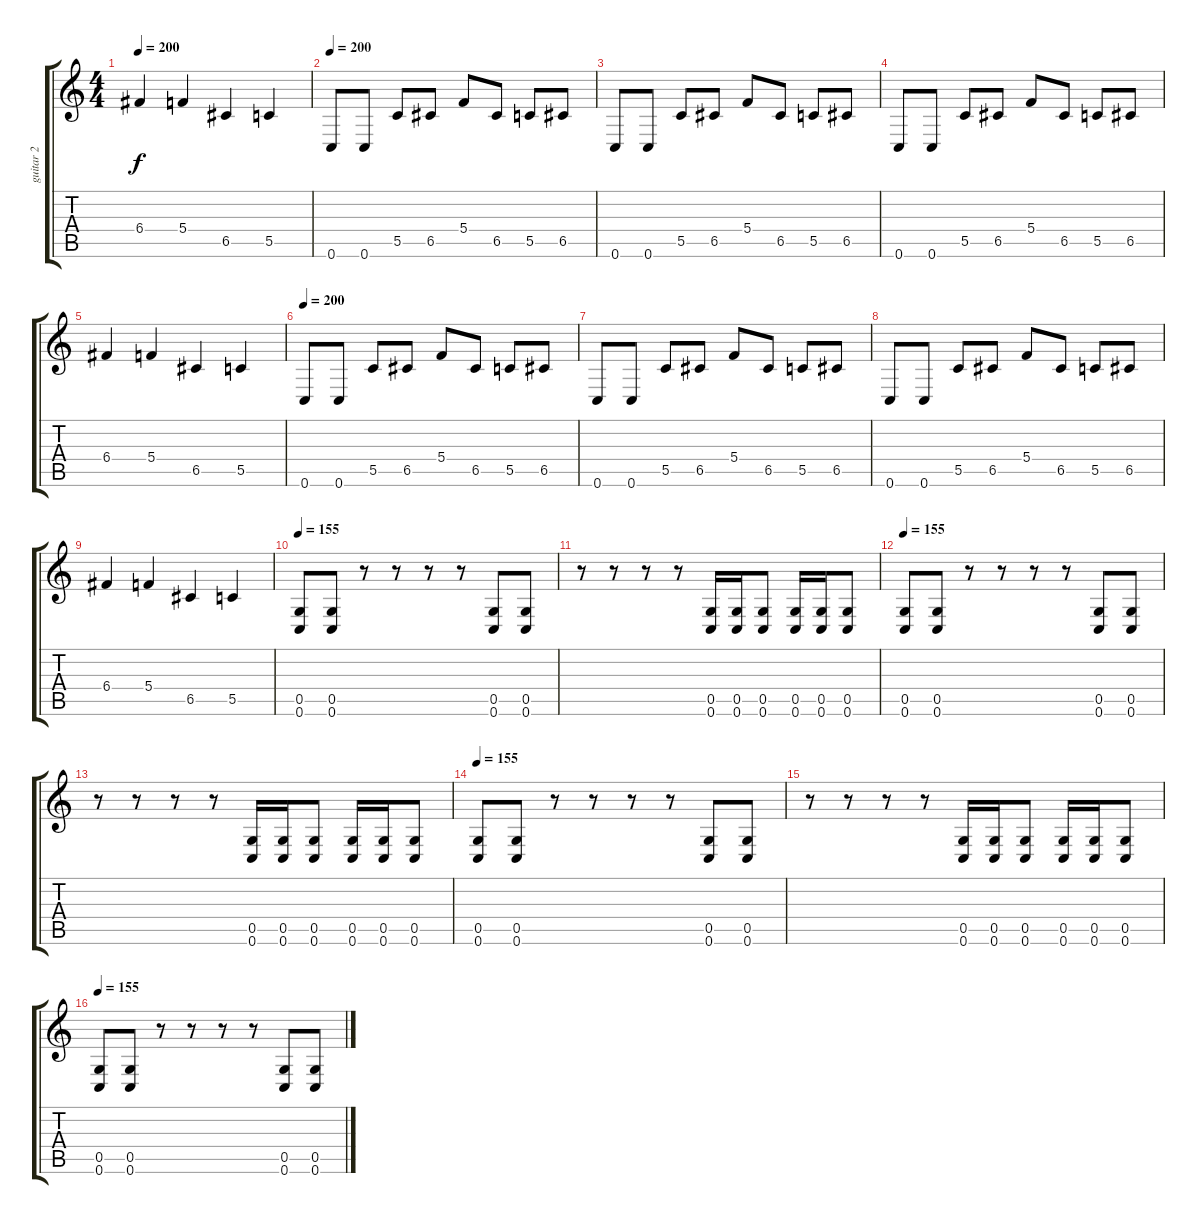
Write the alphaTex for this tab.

\track ("guitar 2" "guitar 2") {instrument overdrivenguitar}
\staff {score tabs}
\tuning (D4 A3 F3 C3 G2 C2) {hide}
\ts (4 4)
\tempo 200
\clef g2
\ks c
6.4.4{dy f} 5.4.4 6.5.4 5.5.4 |
\tempo 200
0.6.8 0.6.8 5.5.8 6.5.8 5.4.8 6.5.8 5.5.8 6.5.8 |
0.6.8 0.6.8 5.5.8 6.5.8 5.4.8 6.5.8 5.5.8 6.5.8 |
0.6.8 0.6.8 5.5.8 6.5.8 5.4.8 6.5.8 5.5.8 6.5.8 |
6.4.4 5.4.4 6.5.4 5.5.4 |
\tempo 200
0.6.8 0.6.8 5.5.8 6.5.8 5.4.8 6.5.8 5.5.8 6.5.8 |
0.6.8 0.6.8 5.5.8 6.5.8 5.4.8 6.5.8 5.5.8 6.5.8 |
0.6.8 0.6.8 5.5.8 6.5.8 5.4.8 6.5.8 5.5.8 6.5.8 |
6.4.4 5.4.4 6.5.4 5.5.4 |
\tempo 155
(0.5 0.6).8 (0.5 0.6).8 r.8 r.8 r.8 r.8 (0.5 0.6).8 (0.5 0.6).8 |
r.8 r.8 r.8 r.8 (0.5 0.6).16 (0.5 0.6).16 (0.5 0.6).8 (0.5 0.6).16 (0.5 0.6).16 (0.5 0.6).8 |
\tempo 155
(0.5 0.6).8 (0.5 0.6).8 r.8 r.8 r.8 r.8 (0.5 0.6).8 (0.5 0.6).8 |
r.8 r.8 r.8 r.8 (0.5 0.6).16 (0.5 0.6).16 (0.5 0.6).8 (0.5 0.6).16 (0.5 0.6).16 (0.5 0.6).8 |
\tempo 155
(0.5 0.6).8 (0.5 0.6).8 r.8 r.8 r.8 r.8 (0.5 0.6).8 (0.5 0.6).8 |
r.8 r.8 r.8 r.8 (0.5 0.6).16 (0.5 0.6).16 (0.5 0.6).8 (0.5 0.6).16 (0.5 0.6).16 (0.5 0.6).8 |
\tempo 155
(0.5 0.6).8 (0.5 0.6).8 r.8 r.8 r.8 r.8 (0.5 0.6).8 (0.5 0.6).8
